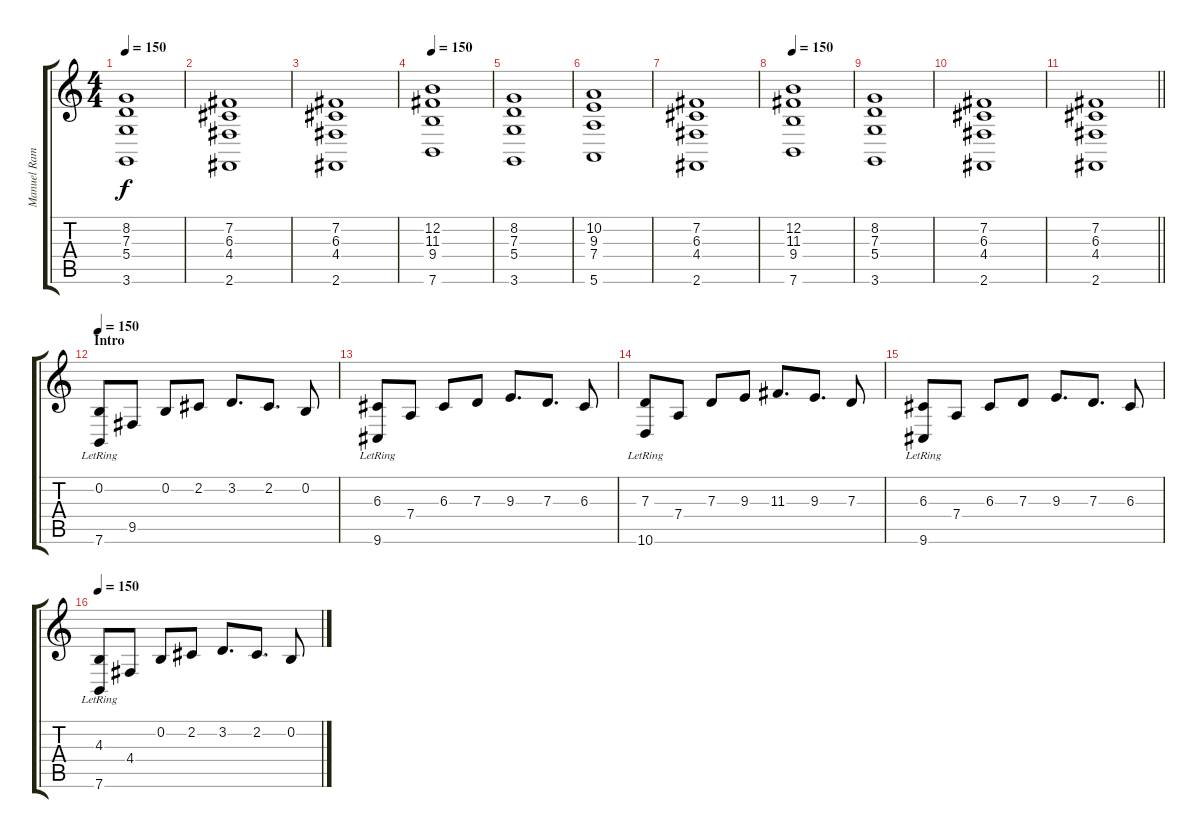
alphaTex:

\track ("Manuel Ramil" "Manuel Ram") {instrument stringensemble1}
\staff {score tabs}
\tuning (E4 B3 G3 D3 A2 E2) {hide}
\ts (4 4)
\tempo 150
\clef g2
\ks c
(8.2 7.3 5.4 3.6).1{dy f} |
(7.2 6.3 4.4 2.6).1 |
(7.2 6.3 4.4 2.6).1 |
\tempo 150
(12.2 11.3 9.4 7.6).1 |
(8.2 7.3 5.4 3.6).1 |
(10.2 9.3 7.4 5.6).1 |
(7.2 6.3 4.4 2.6).1 |
\tempo 150
(12.2 11.3 9.4 7.6).1 |
(8.2 7.3 5.4 3.6).1 |
(7.2 6.3 4.4 2.6).1 |
\barLineRight lightlight
(7.2 6.3 4.4 2.6).1 |
\section ("" "Intro")
\tempo 150
(0.2 7.6{lr}).8 9.5.8 0.2.8 2.2.8 3.2.8{d} 2.2.8{d} 0.2.8 |
(6.3 9.6{lr}).8 7.4.8 6.3.8 7.3.8 9.3.8{d} 7.3.8{d} 6.3.8 |
(7.3 10.6{lr}).8 7.4.8 7.3.8 9.3.8 11.3.8{d} 9.3.8{d} 7.3.8 |
(6.3 9.6{lr}).8 7.4.8 6.3.8 7.3.8 9.3.8{d} 7.3.8{d} 6.3.8 |
\tempo 150
(4.3 7.6{lr}).8 4.4.8 0.2.8 2.2.8 3.2.8{d} 2.2.8{d} 0.2.8
